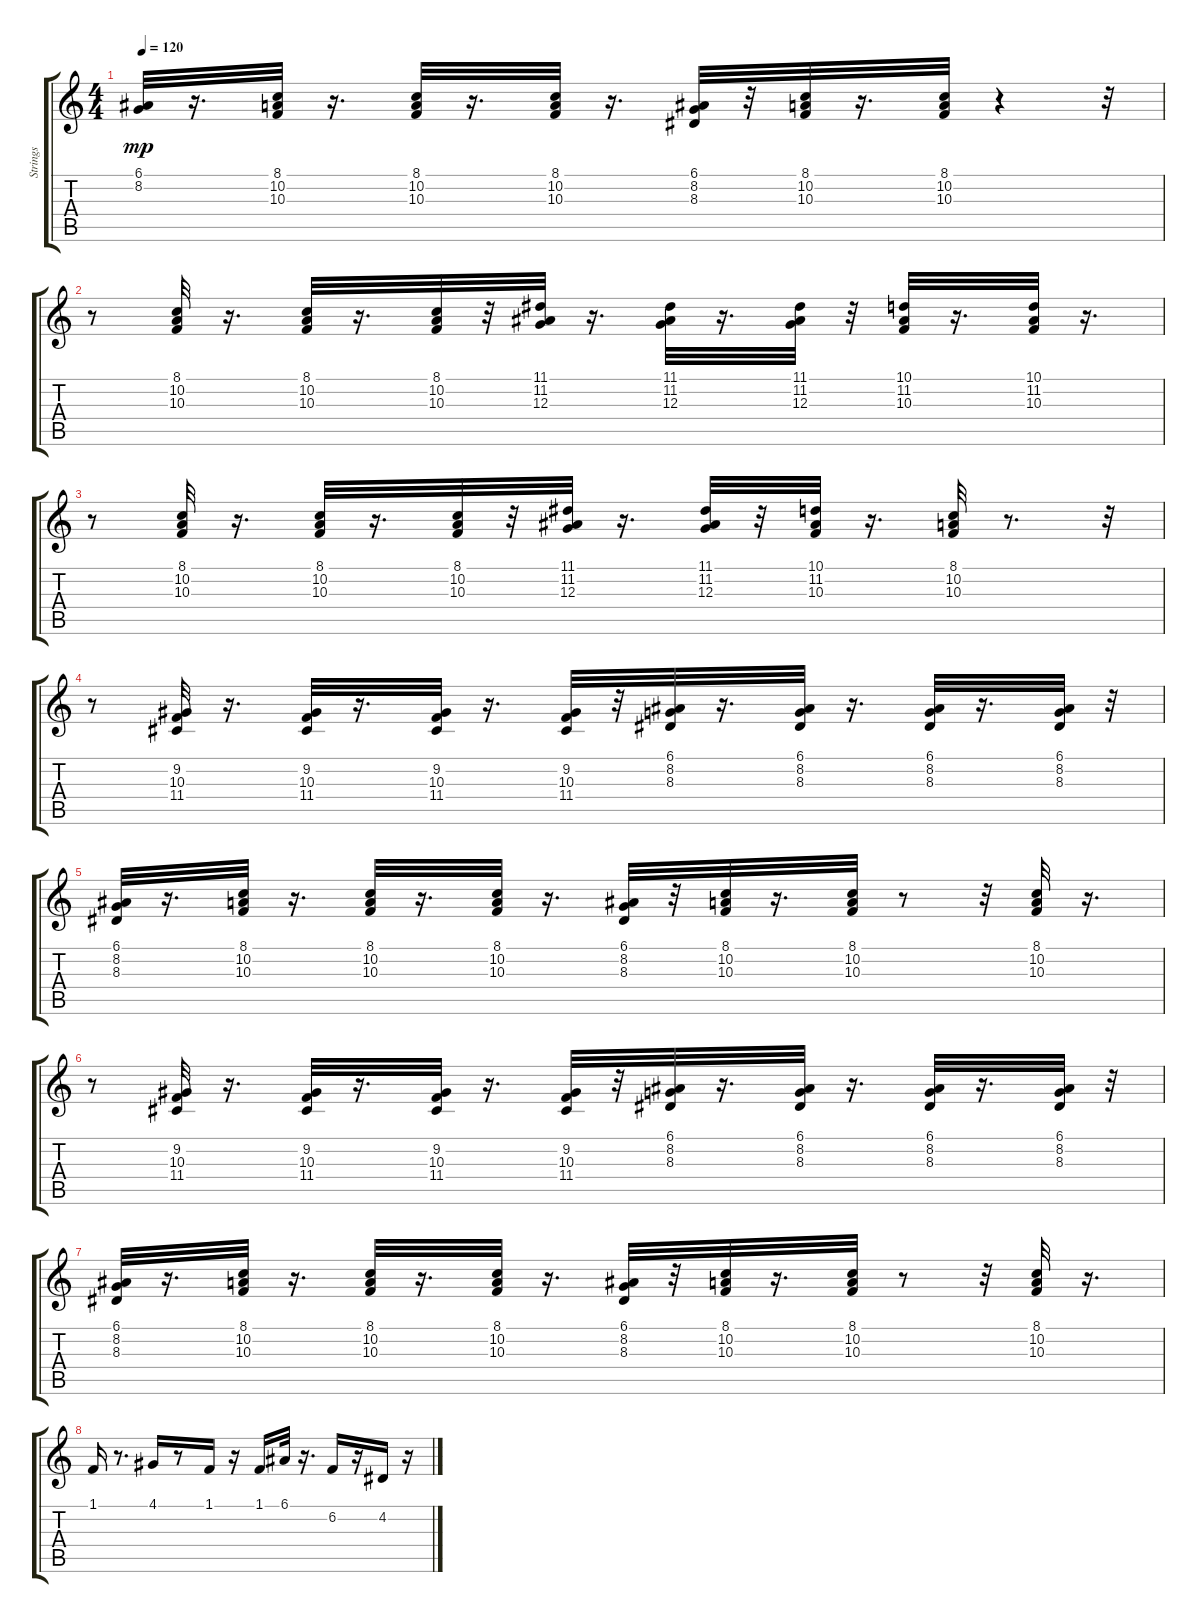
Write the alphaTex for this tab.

\track ("Strings" "Strings") {instrument synthstrings2}
\staff {score tabs}
\tuning (E4 B3 G3 D3 A2 E2) {hide}
\ts (4 4)
\tempo 120
\clef g2
\ks c
(6.1 8.2).32{dy mp} r.16{d} (8.1 10.2 10.3).32 r.16{d} (8.1 10.2 10.3).32 r.16{d} (8.1 10.2 10.3).32 r.16{d} (6.1 8.2 8.3).32 r.32 (8.1 10.2 10.3).32 r.16{d} (8.1 10.2 10.3).32 r.4 r.32 |
r.8 (8.1 10.2 10.3).32 r.16{d} (8.1 10.2 10.3).32 r.16{d} (8.1 10.2 10.3).32 r.32 (11.1 11.2 12.3).32 r.16{d} (11.1 11.2 12.3).32 r.16{d} (11.1 11.2 12.3).32 r.32 (10.1 11.2 10.3).32 r.16{d} (10.1 11.2 10.3).32 r.16{d} |
r.8 (8.1 10.2 10.3).32 r.16{d} (8.1 10.2 10.3).32 r.16{d} (8.1 10.2 10.3).32 r.32 (11.1 11.2 12.3).32 r.16{d} (11.1 11.2 12.3).32 r.32 (10.1 11.2 10.3).32 r.16{d} (8.1 10.2 10.3).32 r.8{d} r.32 |
r.8 (9.2 10.3 11.4).32 r.16{d} (9.2 10.3 11.4).32 r.16{d} (9.2 10.3 11.4).32 r.16{d} (9.2 10.3 11.4).32 r.32 (6.1 8.2 8.3).32 r.16{d} (6.1 8.2 8.3).32 r.16{d} (6.1 8.2 8.3).32 r.16{d} (6.1 8.2 8.3).32 r.32 |
(6.1 8.2 8.3).32 r.16{d} (8.1 10.2 10.3).32 r.16{d} (8.1 10.2 10.3).32 r.16{d} (8.1 10.2 10.3).32 r.16{d} (6.1 8.2 8.3).32 r.32 (8.1 10.2 10.3).32 r.16{d} (8.1 10.2 10.3).32 r.8 r.32 (8.1 10.2 10.3).32 r.16{d} |
r.8 (9.2 10.3 11.4).32 r.16{d} (9.2 10.3 11.4).32 r.16{d} (9.2 10.3 11.4).32 r.16{d} (9.2 10.3 11.4).32 r.32 (6.1 8.2 8.3).32 r.16{d} (6.1 8.2 8.3).32 r.16{d} (6.1 8.2 8.3).32 r.16{d} (6.1 8.2 8.3).32 r.32 |
(6.1 8.2 8.3).32 r.16{d} (8.1 10.2 10.3).32 r.16{d} (8.1 10.2 10.3).32 r.16{d} (8.1 10.2 10.3).32 r.16{d} (6.1 8.2 8.3).32 r.32 (8.1 10.2 10.3).32 r.16{d} (8.1 10.2 10.3).32 r.8 r.32 (8.1 10.2 10.3).32 r.16{d} |
1.1.16{instrument synthstrings2} r.8{d} 4.1.16 r.8 1.1.16 r.16 1.1.16 6.1.32 r.16{d} 6.2.16 r.16 4.2.16 r.16
